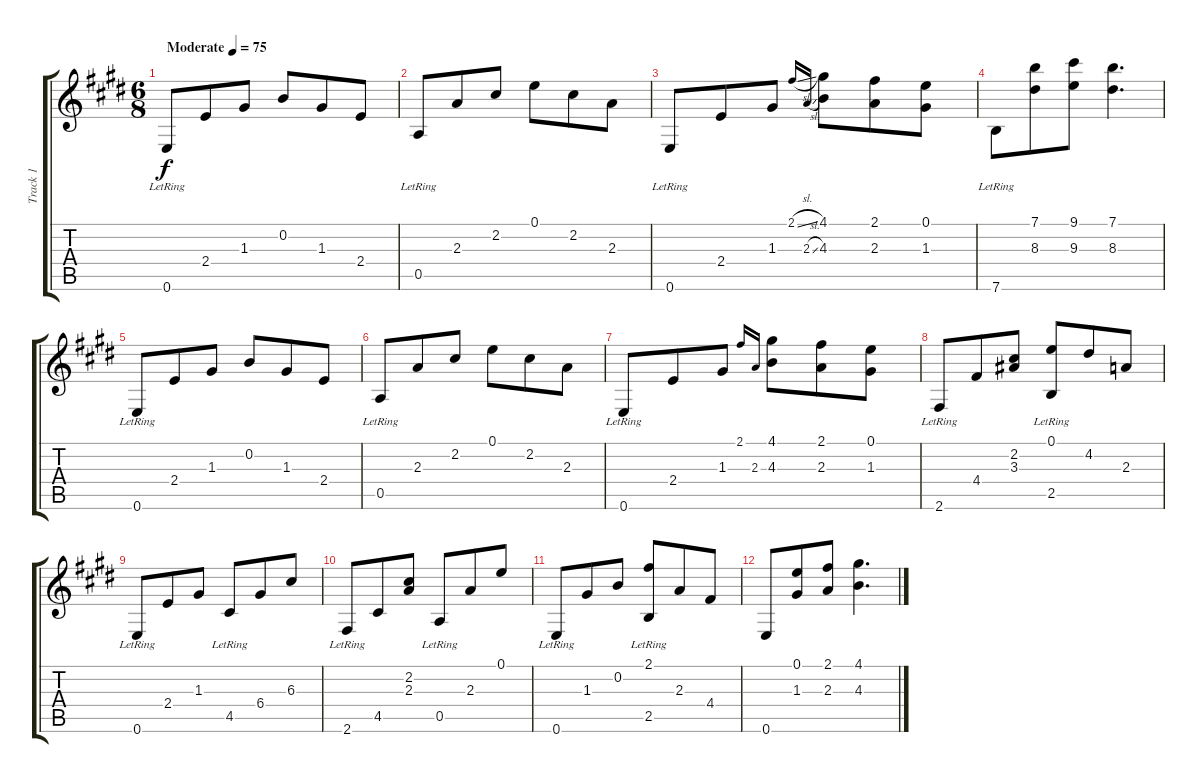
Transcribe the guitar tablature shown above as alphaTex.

\track ("Track 1" "Track 1") {instrument acousticguitarnylon}
\staff {score tabs}
\tuning (E4 B3 G3 D3 A2 E2) {hide}
\ts (6 8)
\tempo (75 "Moderate")
\clef g2
\ks e
0.6{lr}.8{dy f instrument acousticguitarnylon} 2.4.8 1.3.8 0.2.8 1.3.8 2.4.8 |
0.5{lr}.8 2.3.8 2.2.8 0.1.8 2.2.8 2.3.8 |
0.6{lr}.8 2.4.8 1.3.8 2.1{sl}.16{gr onbeat} 2.3{sl}.16{gr onbeat} (4.1 4.3).8 (2.1 2.3).8 (0.1 1.3).8 |
7.6{lr}.8 (7.1 8.3).8 (9.1 9.3).8 (7.1 8.3).4{d} |
0.6{lr}.8 2.4.8 1.3.8 0.2.8 1.3.8 2.4.8 |
0.5{lr}.8 2.3.8 2.2.8 0.1.8 2.2.8 2.3.8 |
0.6{lr}.8 2.4.8 1.3.8 2.1.16{gr onbeat} 2.3.16{gr onbeat} (4.1 4.3).8 (2.1 2.3).8 (0.1 1.3).8 |
2.6{lr}.8 4.4.8 (2.2 3.3).8 (0.1 2.5{lr}).8 4.2.8 2.3.8 |
0.6{lr}.8 2.4.8 1.3.8 4.5{lr}.8 6.4.8 6.3.8 |
2.6{lr}.8 4.5.8 (2.2 2.3).8 0.5{lr}.8 2.3.8 0.1.8 |
0.6{lr}.8 1.3.8 0.2.8 (2.1 2.5{lr}).8 2.3.8 4.4.8 |
0.6.8 (0.1 1.3).8 (2.1 2.3).8 (4.1 4.3).4{d}
